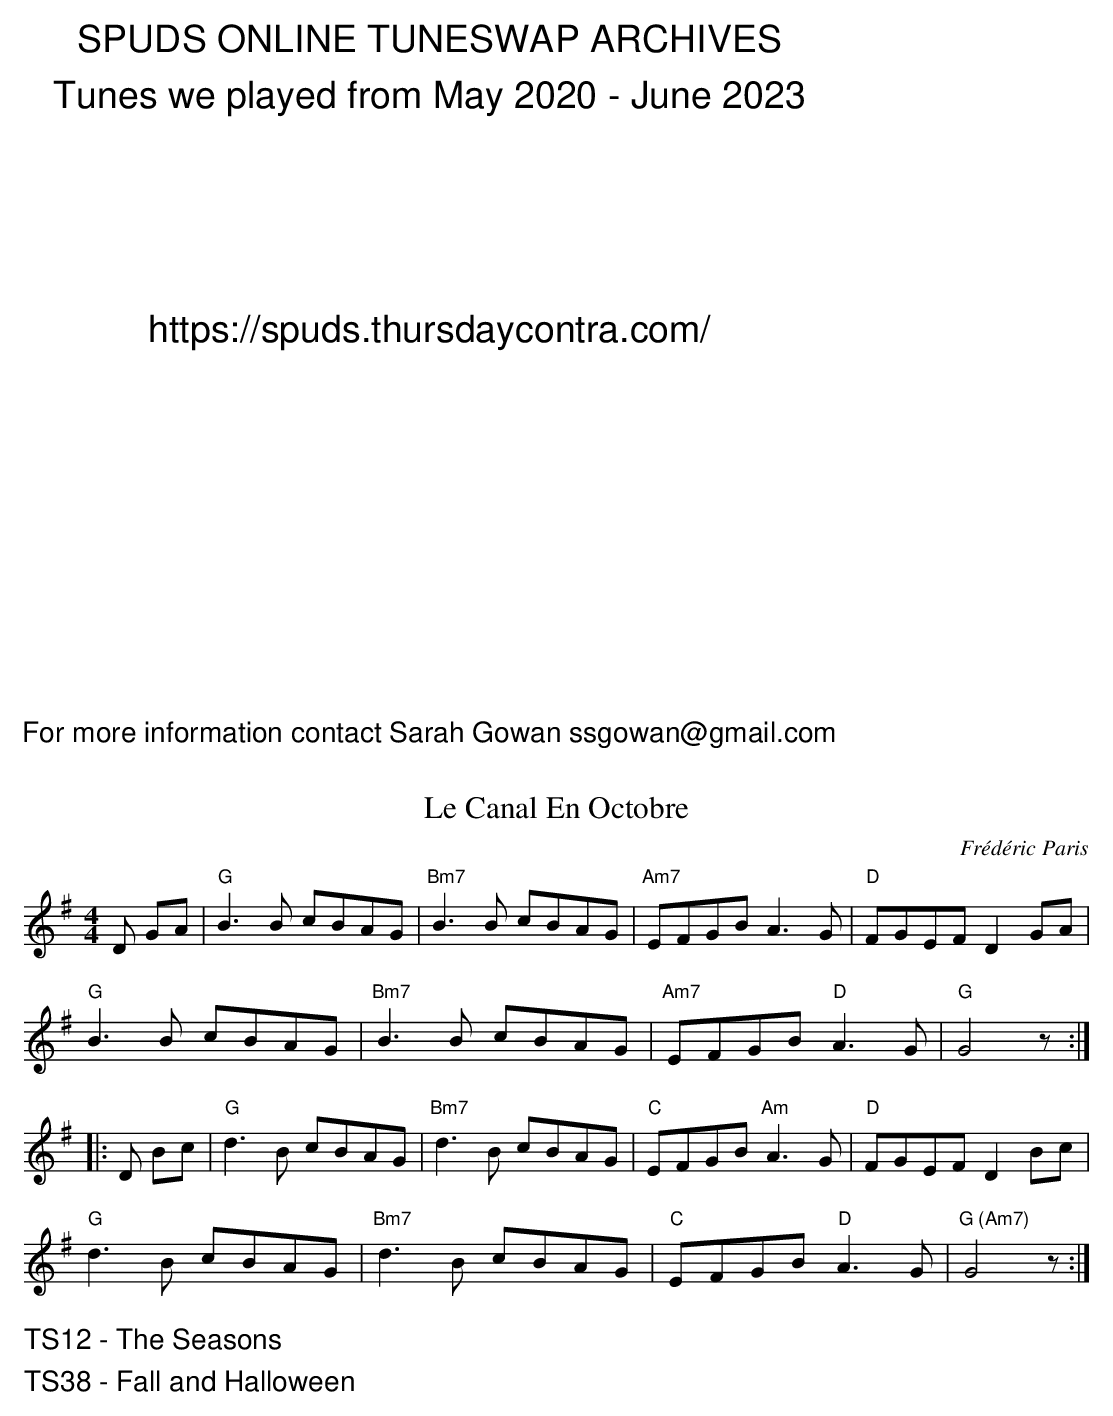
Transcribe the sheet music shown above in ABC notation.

X:1
T:Canal En Octobre, Le
M:4/4
L:1/8
C:Frédéric Paris
K:G
< D GA | "G"B3B cBAG | "Bm7" B3B cBAG | "Am7"EFGB A3G |"D" FGEF D2GA |
"G"B3B cBAG |"Bm7" B3B cBAG | "Am7"EFGB "D"A3G | "G"G4z   :|
|: D Bc | "G"d3B cBAG |"Bm7" d3B cBAG | "C"EFGB "Am"A3G |"D" FGEF D2Bc |
"G"d3B cBAG |"Bm7" d3B cBAG | "C"EFGB "D"A3G | "G (Am7)"G4z   :|]
